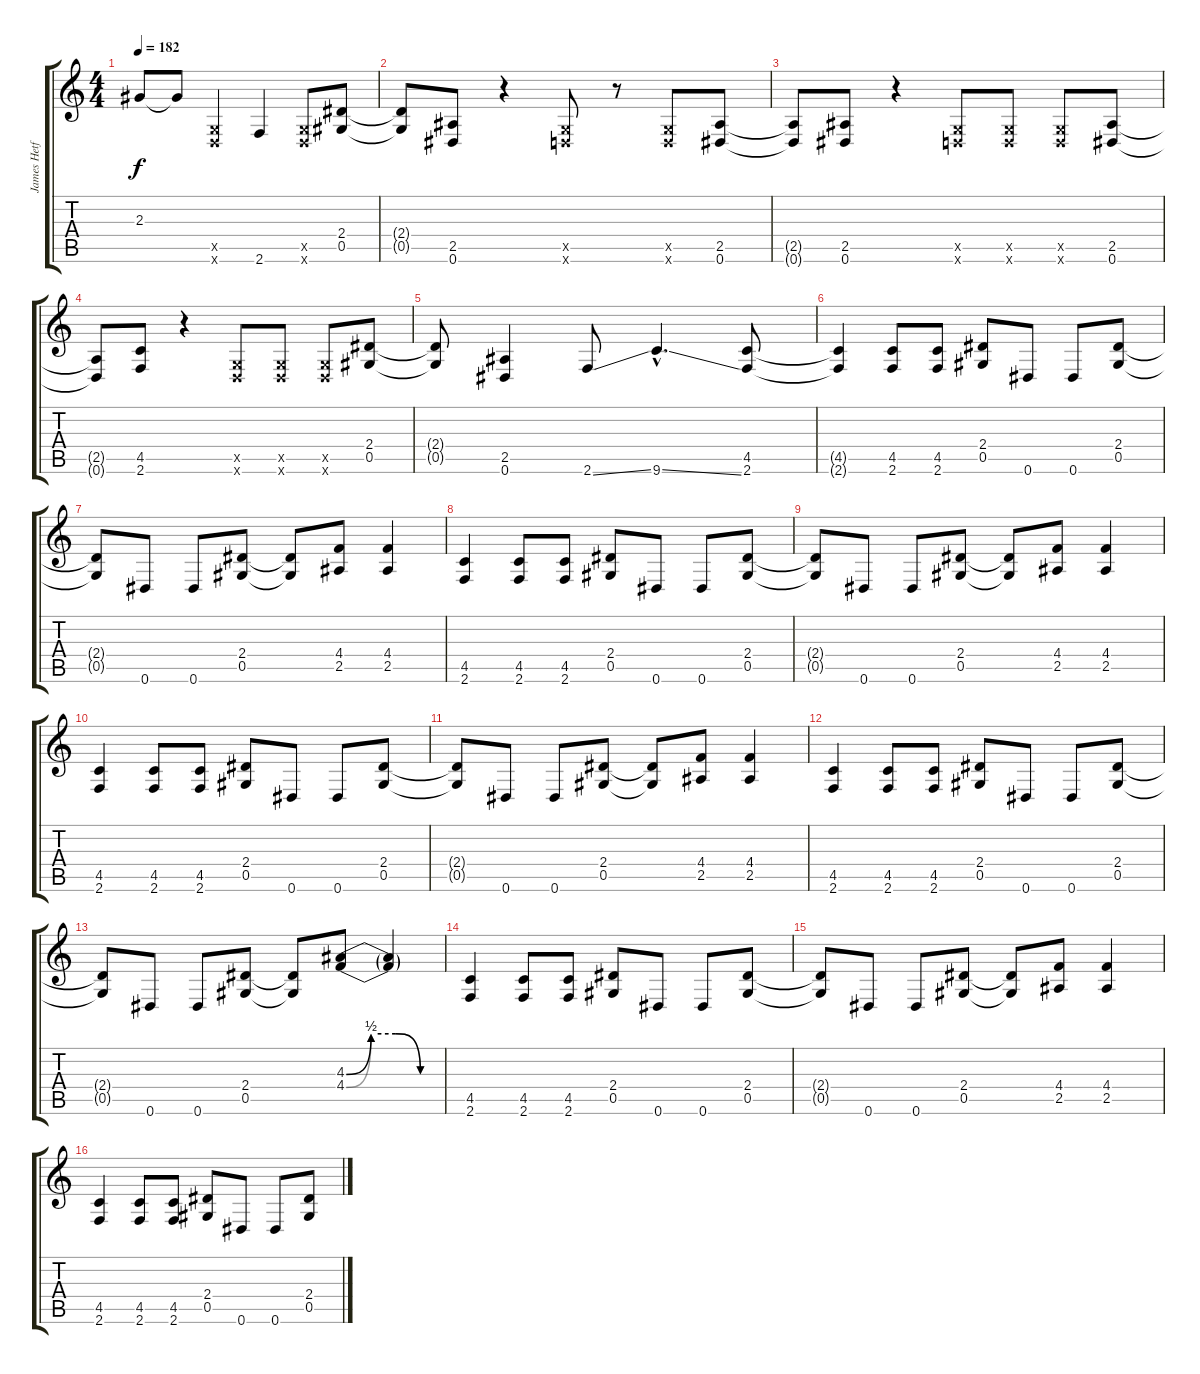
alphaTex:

\track ("James Hetfield (Ov. Gtr)" "James Hetf") {instrument overdrivenguitar}
\staff {score tabs}
\tuning (Eb4 Bb3 Gb3 Db3 Ab2 Eb2) {hide}
\ts (4 4)
\tempo 182
\clef g2
\ks c
2.3{t}.8{dy f} 2.3{t}.8 (-1.5{x} -1.6{x}).4 2.6.4 (-1.5{x} -1.6{x}).8 (2.4 0.5).8 |
(2.4{t} 0.5{t}).8 (2.5 0.6).8 r.4 (-1.5{x} -1.6{x}).8 r.8 (-1.5{x} -1.6{x}).8 (2.5 0.6).8 |
(2.5{t} 0.6{t}).8 (2.5 0.6).8 r.4 (-1.5{x} -1.6{x}).8 (-1.5{x} -1.6{x}).8 (-1.5{x} -1.6{x}).8 (2.5 0.6).8 |
(2.5{t} 0.6{t}).8 (4.5 2.6).8 r.4 (-1.5{x} -1.6{x}).8 (-1.5{x} -1.6{x}).8 (-1.5{x} -1.6{x}).8 (2.4 0.5).8 |
(2.4{t} 0.5{t}).8 (2.5 0.6).4 2.6{ss}.8 9.6{ss hac}.4{d} (4.5 2.6).8 |
(4.5{t} 2.6{t}).4 (4.5 2.6).8 (4.5 2.6).8 (2.4 0.5).8 0.6.8 0.6.8 (2.4 0.5).8 |
(2.4{t} 0.5{t}).8 0.6.8 0.6.8 (2.4 0.5).8 (2.4{t} 0.5{t}).8 (4.4 2.5).8 (4.4 2.5).4 |
(4.5 2.6).4 (4.5 2.6).8 (4.5 2.6).8 (2.4 0.5).8 0.6.8 0.6.8 (2.4 0.5).8 |
(2.4{t} 0.5{t}).8 0.6.8 0.6.8 (2.4 0.5).8 (2.4{t} 0.5{t}).8 (4.4 2.5).8 (4.4 2.5).4 |
(4.5 2.6).4 (4.5 2.6).8 (4.5 2.6).8 (2.4 0.5).8 0.6.8 0.6.8 (2.4 0.5).8 |
(2.4{t} 0.5{t}).8 0.6.8 0.6.8 (2.4 0.5).8 (2.4{t} 0.5{t}).8 (4.4 2.5).8 (4.4 2.5).4 |
(4.5 2.6).4 (4.5 2.6).8 (4.5 2.6).8 (2.4 0.5).8 0.6.8 0.6.8 (2.4 0.5).8 |
(2.4{t} 0.5{t}).8 0.6.8 0.6.8 (2.4 0.5).8 (2.4{t} 0.5{t}).8 (4.3{be (custom 0 0 15 2 30 2 45 0 60 0)} 4.4{be (custom 0 0 15 2 30 2 45 0 60 0)}).8 (4.3{t} 4.4{t}).4 |
(4.5 2.6).4 (4.5 2.6).8 (4.5 2.6).8 (2.4 0.5).8 0.6.8 0.6.8 (2.4 0.5).8 |
(2.4{t} 0.5{t}).8 0.6.8 0.6.8 (2.4 0.5).8 (2.4{t} 0.5{t}).8 (4.4 2.5).8 (4.4 2.5).4 |
(4.5 2.6).4 (4.5 2.6).8 (4.5 2.6).8 (2.4 0.5).8 0.6.8 0.6.8 (2.4 0.5).8
